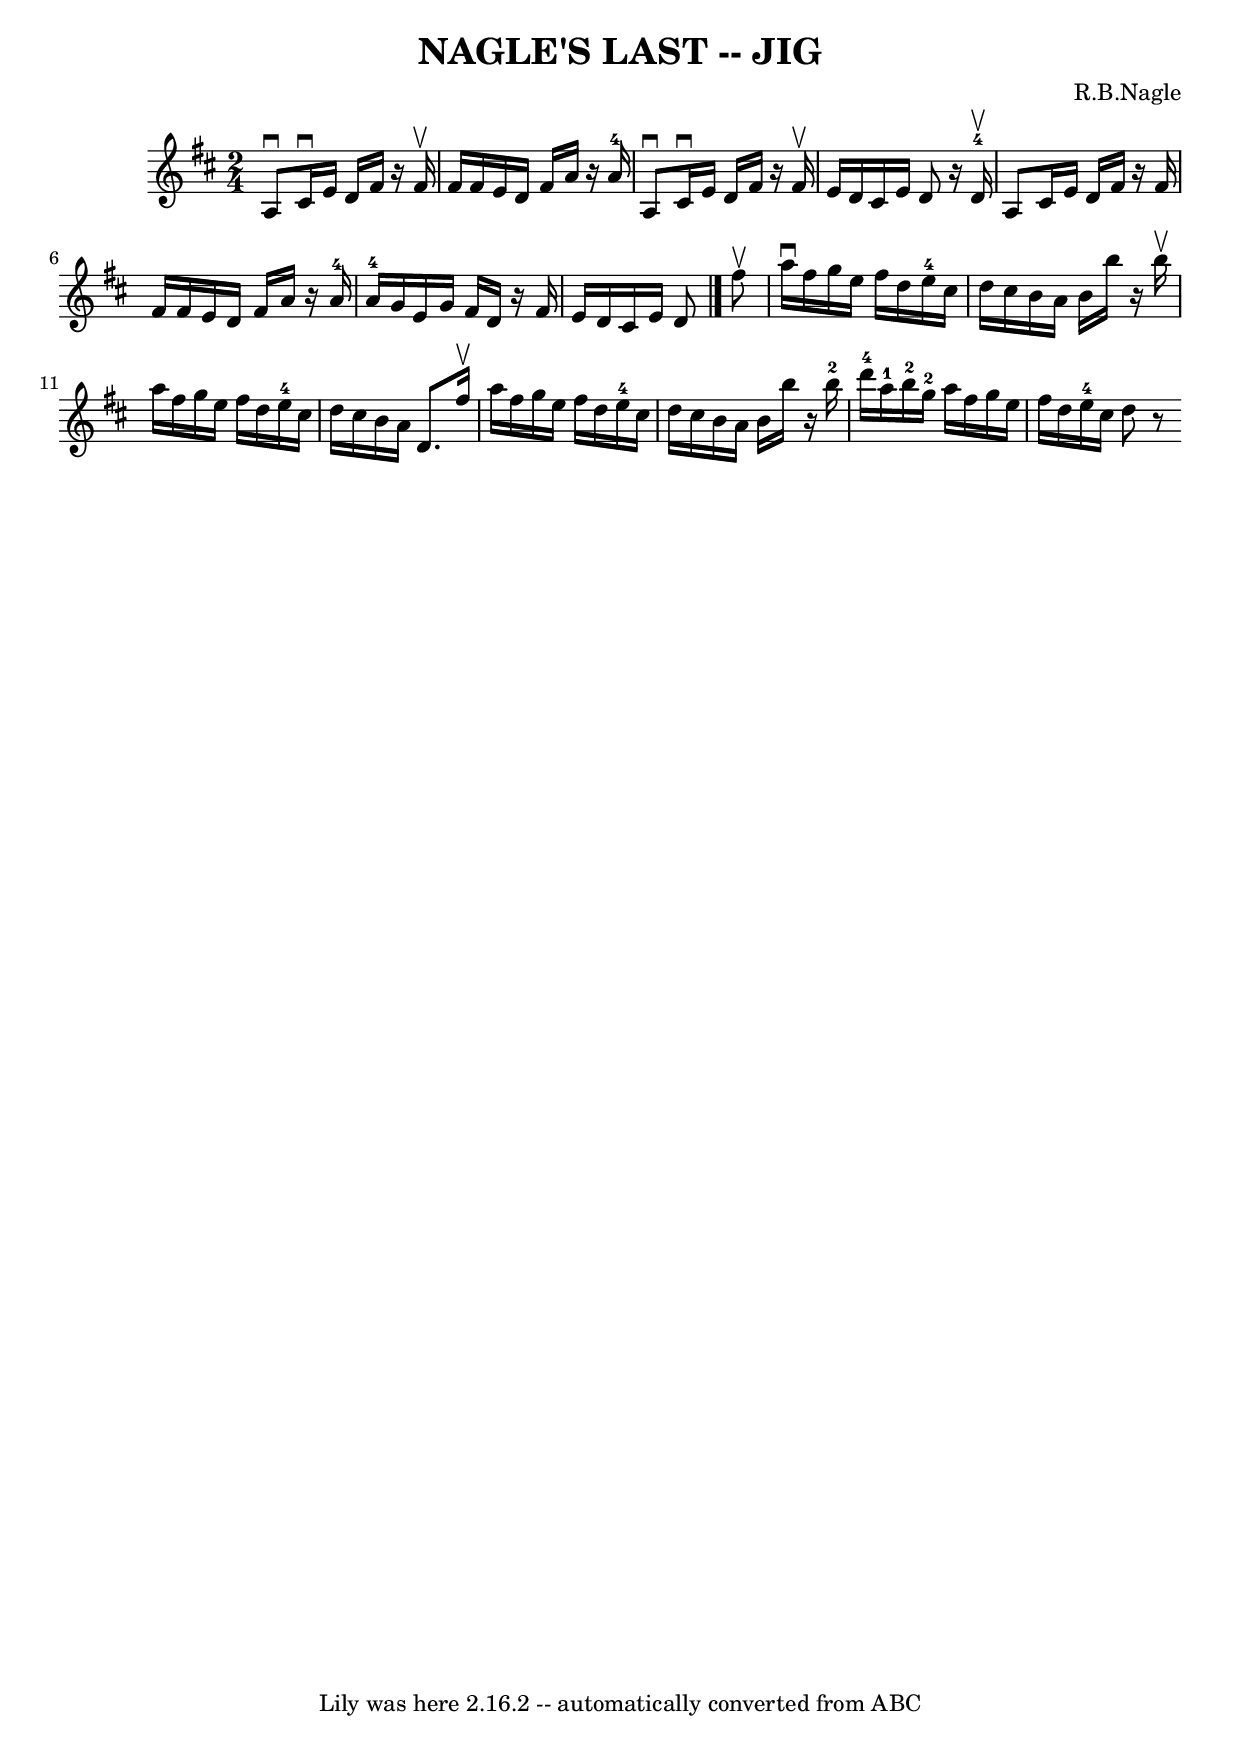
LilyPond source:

\version "2.16.2"
\include "Mammoth.ily"
\header {
  %% book = "Ryan's Mammoth Collection of Fiddle Tunes"
 composer = "R.B.Nagle"
 crossRefNumber = "1"
 footnotes = ""
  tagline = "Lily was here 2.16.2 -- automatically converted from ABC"
  title = "NAGLE'S LAST -- JIG"

}
voicedefault =  {


  \time 2/4 
  \key d \major
 a8^\downbow cis'16^\downbow e'16 d'16 fis'16    r16 fis'16^\upbow    |
 fis'16 fis'16 e'16 d'16 fis'16 a'16    r16 a'16-4    |
 a8^\downbow cis'16^\downbow e'16 d'16 fis'16    r16 fis'16^\upbow    |
 e'16 d'16 cis'16 e'16 d'8    r16 d'16-4^\upbow    |
 a8 cis'16 e'16 d'16 fis'16    r16 fis'16     |
 fis'16 fis'16 e'16 d'16 fis'16 a'16    r16 a'16-4    |
 a'16-4 g'16 e'16 g'16 fis'16 d'16    r16 fis'16     |
 e'16 d'16 cis'16 e'16 d'8    \bar "|." fis''8^\upbow    |
 a''16^\downbow fis''16 g''16 e''16 fis''16 d''16 e''16-4 cis''16     |
 d''16 cis''16 b'16 a'16 b'16 b''16    r16 b''16^\upbow    |
 a''16 fis''16 g''16 e''16 fis''16 d''16 e''16-4 cis''16     |
 d''16 cis''16 b'16 a'16 d'8. fis''16^\upbow    |
 a''16 fis''16 g''16 e''16 fis''16 d''16 e''16-4 cis''16     |
 d''16 cis''16 b'16 a'16 b'16 b''16    r16 b''16-2    |
 d'''16-4 a''16-1 b''16-2 g''16-2 a''16 fis''16 g''16 e''16    |
 fis''16 d''16 e''16-4 cis''16 d''8    r8   \bar " |."   

}

\score{
  <<

    \context Staff="default"
    {
      \voicedefault 
      
    }

  >>
  \layout {
    
  }
  \midi {
  }

}
